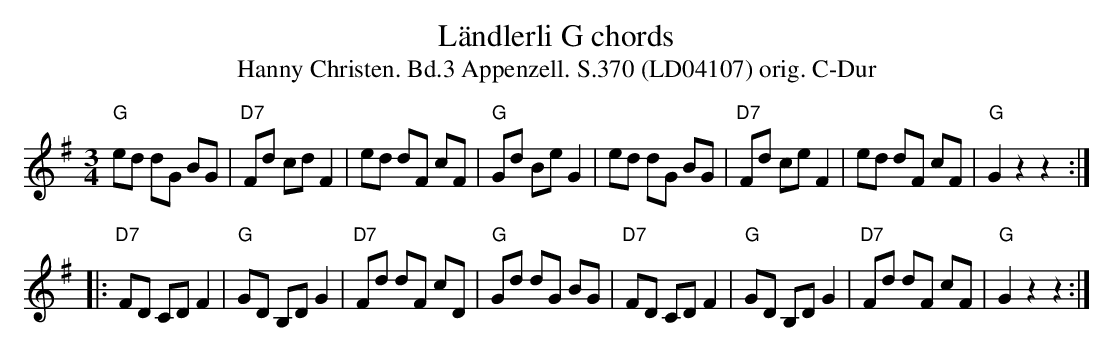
X:1
T:Ländlerli G chords
T:Hanny Christen. Bd.3 Appenzell. S.370 (LD04107) orig. C-Dur
M:3/4
L:1/8
K:Gmaj%%MIDI gchordon
"G"ed dG BG | "D7"Fd cd F2 | ed dF cF | "G"Gd Be G2 | ed dG BG | "D7"Fd ce F2 | ed dF cF | "G"G2 z2 z2 :|
|: "D7"FD CD F2 | "G"GD B,D G2 | "D7"Fd dF cD | "G"Gd dG BG | "D7"FD CD F2 | "G"GD B,D G2 | "D7"Fd dF cF | "G"G2 z2 z2 :|
